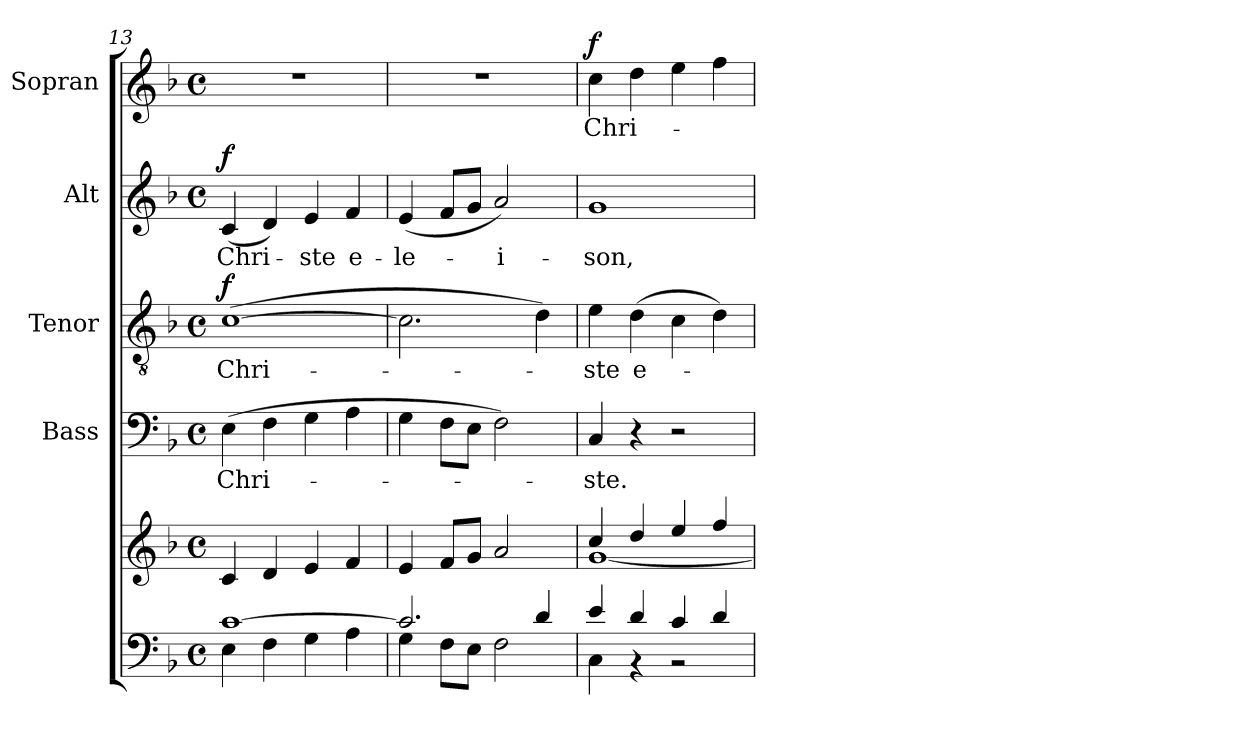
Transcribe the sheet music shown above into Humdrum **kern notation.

**kern	**kern	**kern	**text	**kern	**text	**dynam	**kern	**text	**dynam	**kern	**text	**dynam
*part5	*part5	*part4	*part4	*part3	*part3	*part3	*part2	*part2	*part2	*part1	*part1	*part1
*staff6	*staff5	*staff4	*staff4	*staff3	*staff3	*staff3	*staff2	*staff2	*staff2	*staff1	*staff1	*staff1
*	*	*I"Bass	*	*I"Tenor	*	*	*I"Alt	*	*	*I"Sopran	*	*
*	*	*I'B.	*	*I'T.	*	*	*I'A.	*	*	*I'S.	*	*
*clefF4	*clefG2	*clefF4	*	*clefGv2	*	*	*clefG2	*	*	*clefG2	*	*
*k[b-]	*k[b-]	*k[b-]	*	*k[b-]	*	*	*k[b-]	*	*	*k[b-]	*	*
*F:	*F:	*F:	*	*F:	*	*	*F:	*	*	*F:	*	*
*M4/4	*M4/4	*M4/4	*	*M4/4	*	*	*M4/4	*	*	*M4/4	*	*
*met(c)	*met(c)	*met(c)	*	*met(c)	*	*	*met(c)	*	*	*met(c)	*	*
=13	=13	=13	=13	=13	=13	=13	=13	=13	=13	=13	=13	=13
*^	*	*	*	*	*	*	*	*	*	*	*	*
!	!	!	!	!LO:LY:b	!	!LO:LY:b	!LO:DY:a	!	!LO:LY:b	!LO:DY:a	!	!	!
[>1c	4E\	4c/	(>4E\	Chri-	(>[1c	Chri-	f	(<4c/	Chri-	f	1r	.	.
.	4F\	4d/	4F\	.	.	.	.	4d/)	.	.	.	.	.
!	!	!	!	!	!	!	!	!	!LO:LY:b	!	!	!	!
.	4G\	4e/	4G\	.	.	.	.	4e/	-ste	.	.	.	.
!	!	!	!	!	!	!	!	!	!LO:LY:b	!	!	!	!
.	4A\	4f/	4A\	.	.	.	.	4f/	e-	.	.	.	.
=14	=14	=14	=14	=14	=14	=14	=14	=14	=14	=14	=14	=14	=14
!	!	!	!	!	!	!	!	!	!LO:LY:b	!	!	!	!
2.c/]	4G\	4e/	4G\	.	2.c\]	.	.	(<4e/	-le-	.	1r	.	.
.	8F\L	8f/L	8F\L	.	.	.	.	8f/L	.	.	.	.	.
.	8E\J	8g/J	8E\J	.	.	.	.	8g/J	.	.	.	.	.
!	!	!	!	!	!	!	!	!	!LO:LY:b	!	!	!	!
.	2F\	2a/	2F\)	.	.	.	.	2a/)	-i-	.	.	.	.
4d/	.	.	.	.	4d\)	.	.	.	.	.	.	.	.
=15	=15	=15	=15	=15	=15	=15	=15	=15	=15	=15	=15	=15	=15
*	*	*^	*	*	*	*	*	*	*	*	*	*	*
!	!	!	!	!	!LO:LY:b	!	!LO:LY:b	!	!	!LO:LY:b	!	!	!LO:LY:b	!LO:DY:a
4e/	4C\	4cc/	[<1g	4C/	-ste.	4e\	-ste	.	1g	-son,	.	4cc\	Chri-	f
!	!	!	!	!	!	!	!LO:LY:b	!	!	!	!	!	!	!
4d/	4rBB	4dd/	.	4r	.	(>4d\	e-	.	.	.	.	4dd\	.	.
4c/	2rBB	4ee/	.	2r	.	4c\	.	.	.	.	.	4ee\	.	.
4d/	.	4ff/	.	.	.	4d\)	.	.	.	.	.	4ff\	.	.
*v	*v	*	*	*	*	*	*	*	*	*	*	*	*	*
*	*v	*v	*	*	*	*	*	*	*	*	*	*	*
=	=	=	=	=	=	=	=	=	=	=	=	=
*-	*-	*-	*-	*-	*-	*-	*-	*-	*-	*-	*-	*-
